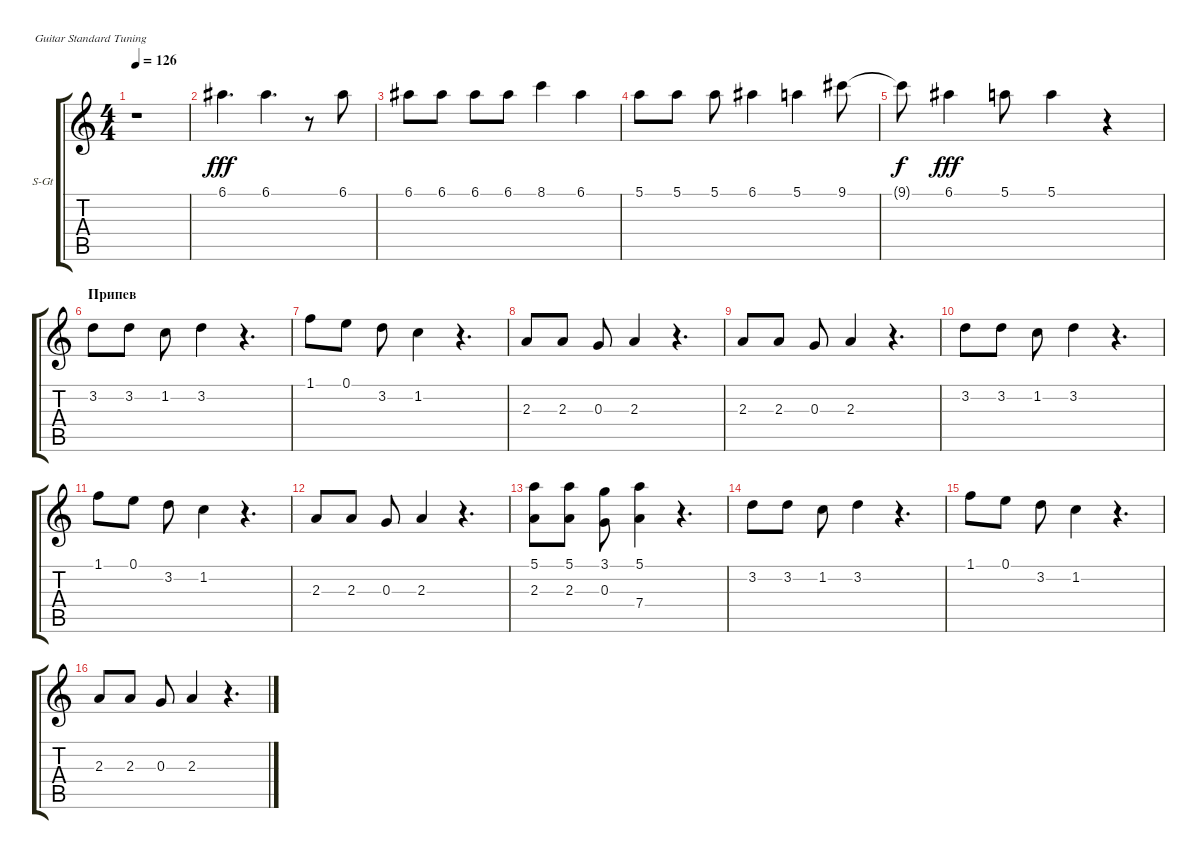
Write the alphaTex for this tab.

\bracketExtendMode groupsimilarinstruments
\firstSystemTrackNameOrientation horizontal
\otherSystemsTrackNameOrientation horizontal
\track ("Валерий Кипелов" "S-Gt") {instrument tenorsax}
\staff {score tabs}
\tuning (E4 B3 G3 D3 A2 E2)
\displaytranspose 12
\ts (4 4)
\tempo 126
\clef g2
\ks c
r.1{dy fff} |
6.1.4{d} 6.1.4{d} r.8 6.1.8 |
6.1.8 6.1.8 6.1.8 6.1.8 8.1.4 6.1.4 |
5.1.8 5.1.8 5.1.8 6.1.4 5.1.4 9.1.8 |
9.1{t}.8{dy f} 6.1.4{dy fff} 5.1.8 5.1.4 r.4 |
\section ("" "Припев")
3.2.8 3.2.8 1.2.8 3.2.4 r.4{d} |
1.1.8 0.1.8 3.2.8 1.2.4 r.4{d} |
2.3.8 2.3.8 0.3.8 2.3.4 r.4{d} |
2.3.8 2.3.8 0.3.8 2.3.4 r.4{d} |
3.2.8 3.2.8 1.2.8 3.2.4 r.4{d} |
1.1.8 0.1.8 3.2.8 1.2.4 r.4{d} |
2.3.8 2.3.8 0.3.8 2.3.4 r.4{d} |
(5.1 2.3).8 (5.1 2.3).8 (3.1 0.3).8 (5.1 7.4).4 r.4{d} |
3.2.8 3.2.8 1.2.8 3.2.4 r.4{d} |
1.1.8 0.1.8 3.2.8 1.2.4 r.4{d} |
2.3.8 2.3.8 0.3.8 2.3.4 r.4{d}
